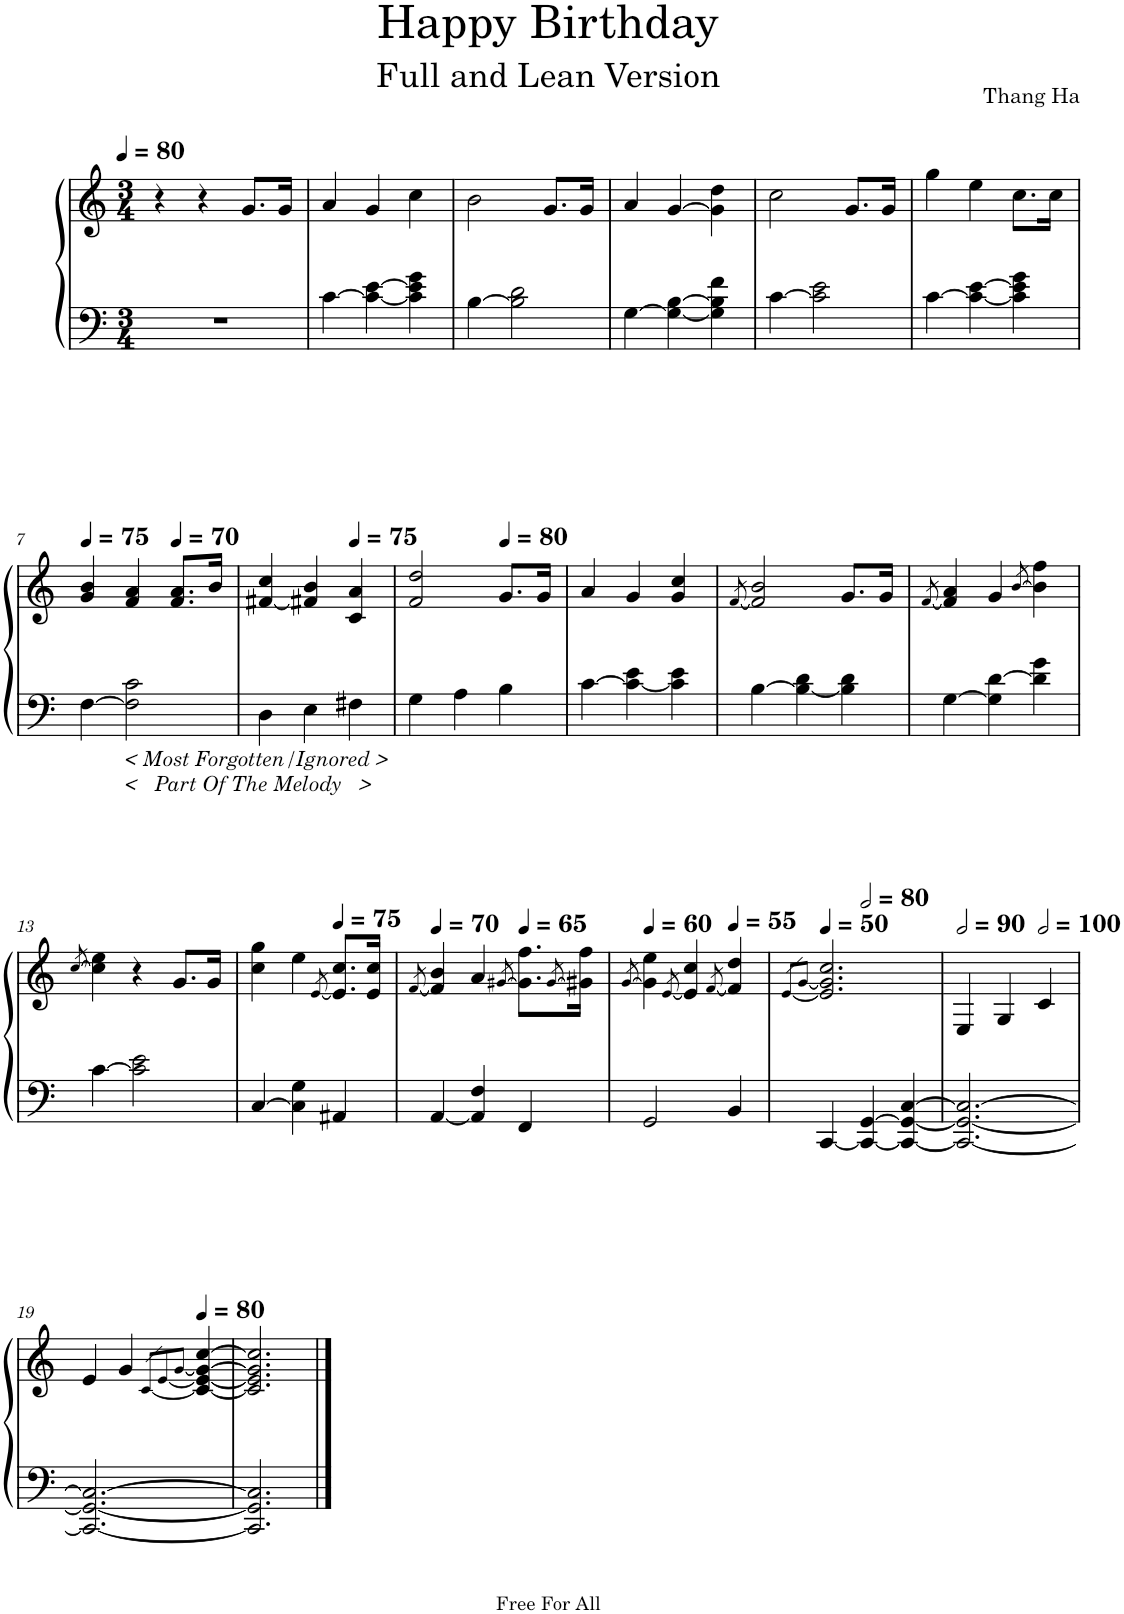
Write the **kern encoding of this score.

**kern	**kern
*part1	*part1
*staff2	*staff1
*I"Celesta	*
*I'Cel.	*
*clefF4	*clefG2
*Trd-7c-12	*Trd-7c-12
*k[]	*k[]
*M3/4	*M3/4
*MM80	*MM80
=1	=1
2.r	4r
.	4r
.	8.g/L
.	16g/Jk
=2	=2
[4c\	4a/
4c\_ [4e\	4g/
4c\] 4e\] 4g\	4cc\
=3	=3
[4B\	2b\
2B\] 2d\	.
.	8.g/L
.	16g/Jk
=4	=4
[4G\	4a/
4G\_ [4B\	[4g/
4G\] 4B\] 4f\	4g\] 4dd\
=5	=5
[4c\	2cc\
2c\] 2e\	.
.	8.g/L
.	16g/Jk
=6	=6
[4c\	4gg\
4c\_ [4e\	4ee\
4c\] 4e\] 4g\	8.cc\L
.	16cc\Jk
!!LO:LB:g=z
=7	=7
*	*MM75
[4F\	4g/ 4b/
!LO:TX:b:i:t=< Most Forgotten/Ignored >	!
!LO:TX:b:t=<   Part Of The Melody   >	!
2F\] 2c\	4f/ 4a/
*	*MM70
.	8.f/ 8.a/L
.	16b/Jk
=8	=8
4D\	[4f#X/ 4cc/
4E\	4f#X/] 4b/
*	*MM75
4F#X\	4c/ 4a/
=9	=9
4G\	2f/ 2dd/
4A\	.
*	*MM80
4B\	8.g/L
.	16g/Jk
=10	=10
[4c\	4a/
4c\_ 4e\	4g/
4c\] 4e\	4g/ 4cc/
=11	=11
.	[8qf/
[4B\	2f/] 2b/
4B\_ 4d\	.
4B\] 4d\	8.g/L
.	16g/Jk
=12	=12
.	[8qf/
[4G\	4f/] 4a/
4G\] [4d\	4g/
.	[8qb/
4d\] 4g\	4b\] 4ff\
!!LO:LB:g=z
=13	=13
.	[8qcc/
[4c\	4cc\] 4ee\
2c\] 2e\	4r
.	8.g/L
.	16g/Jk
=14	=14
[4C/	4cc\ 4gg\
4C\] 4G\	4ee\
*	*MM75
.	[8qe/
4AA#X/	8.e/] 8.cc/L
.	16e/ 16cc/Jk
=15	=15
*	*MM70
.	[8qf/
[4AA/	4f/] 4b/
4AA/] 4F/	4a/
*	*MM65
.	[8qg#X/
4FF/	8.g#\] 8.ff\L
.	[8qg#/
.	16g#X\] 16ff\Jk
=16	=16
*	*MM60
.	[8qg/
2GG/	4g\] 4ee\
.	[8qe/
.	4e/] 4cc/
*	*MM55
.	[8qf/
4BB/	4f/] 4dd/
=17	=17
*	*MM50
.	[8qe/L
.	[8qg/J
[4CC/	2.e/] 2.g/] 2.cc/
*	*MM160
4CC/_ [4GG/	.
4CC/_ 4GG/_ [4C/	.
=18	=18
*	*MM180
2.CC/_ 2.GG/_ 2.C/_	4E/
.	4G/
*	*MM200
.	4c/
!!LO:LB:g=z
=19	=19
2.CC/_ 2.GG/_ 2.C/_	4e/
.	4g/
*	*MM80
.	[8qc/L
.	[8qe/
.	[8qg/J
.	4c/_ 4e/_ 4g/_ [4cc/
=20	=20
2.CC/] 2.GG/] 2.C/]	2.c/] 2.e/] 2.g/] 2.cc/]
==	==
*-	*-
